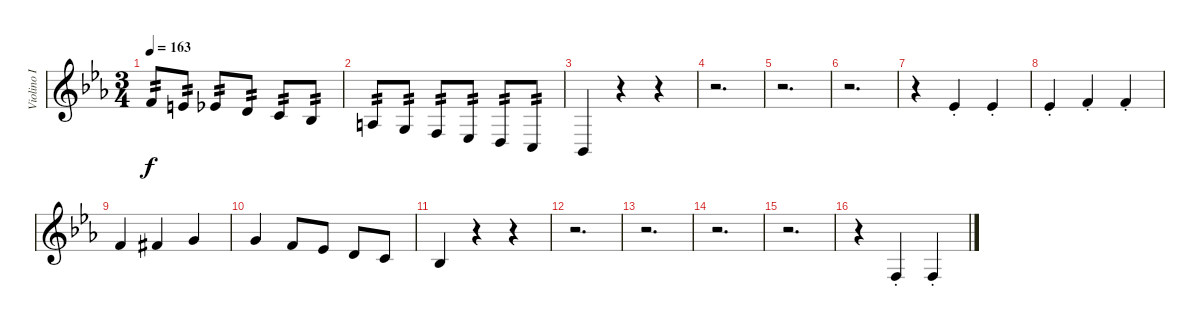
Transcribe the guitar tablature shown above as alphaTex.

\track ("Violino I" "Violino I") {instrument violin}
\staff {score}
\tuning (E4 B3 G3 D3 A2 E2) {hide}
\ts (3 4)
\tempo 163
\clef g2
\ks eb
1.1.8{tp 2 dy f} 5.2.8{tp 2} 4.2.8{tp 2} 3.2.8{tp 2} 1.2.8{tp 2} 3.3.8{tp 2} |
2.3.8{tp 2} 0.3.8{tp 2} 3.4.8{tp 2} 1.4.8{tp 2} 0.4.8{tp 2} 3.5.8{tp 2} |
1.5.4 r.4 r.4 |
r.2{d} |
r.2{d} |
r.2{d} |
r.4 4.2{st}.4 4.2{st}.4 |
4.2{st}.4 1.1{st}.4 1.1{st}.4 |
1.1.4 2.1{acc #}.4 3.1.4 |
3.1.4 1.1.8 4.2.8 3.2.8 1.2.8 |
3.3.4 r.4 r.4 |
r.2{d} |
r.2{d} |
r.2{d} |
r.2{d} |
r.4 3.4{st}.4 8.5{st}.4
